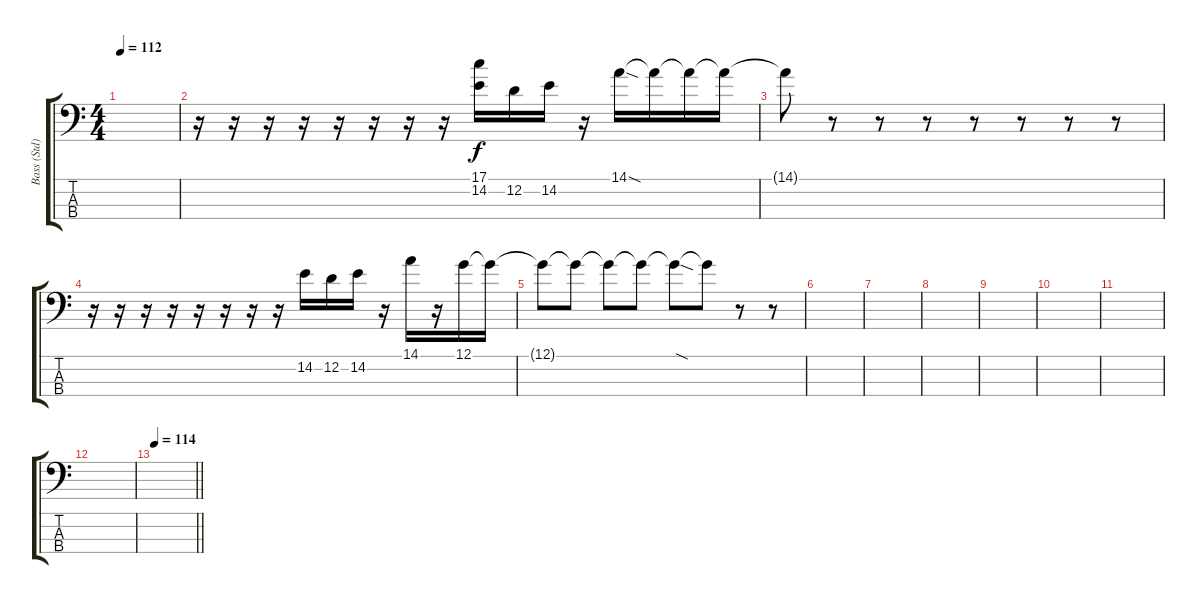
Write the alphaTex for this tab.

\track ("Bass (Std)" "Bass (Std)") {instrument electricbassfinger}
\staff {score tabs}
\tuning (G2 D2 A1 E1) {hide}
\ts (4 4)
\tempo 112
\clef f4
\ks c
|
r.16 r.16 r.16 r.16 r.16 r.16 r.16 r.16 (17.1 14.2).16 12.2.16 14.2.16 r.16 14.1{sod}.16 14.1{t}.16 14.1{t}.16 14.1{t}.16 |
14.1{t}.8 r.8 r.8 r.8 r.8 r.8 r.8 r.8 |
r.16 r.16 r.16 r.16 r.16 r.16 r.16 r.16 14.2.16 12.2.16 14.2.16 r.16 14.1.16 r.16 12.1.16 12.1{t}.16 |
12.1{t}.8 12.1{t}.8 12.1{t}.8 12.1{t}.8 12.1{sod t}.8 12.1{t}.8 r.8 r.8 |
|
|
|
|
|
|
|
\tempo 114
\barLineRight lightlight
